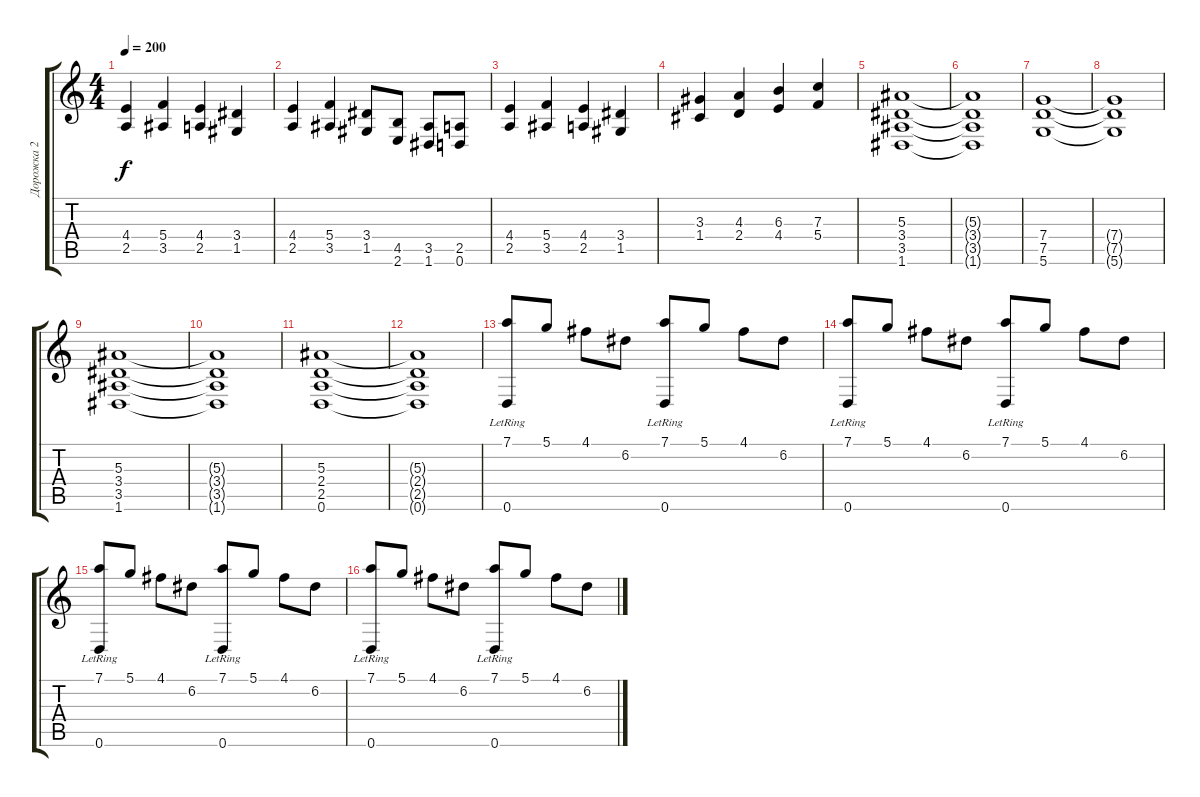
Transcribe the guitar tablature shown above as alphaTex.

\track ("Дорожка 2" "Дорожка 2") {instrument distortionguitar}
\staff {score tabs}
\tuning (D4 A3 F3 C3 G2 D2) {hide}
\ts (4 4)
\tempo 200
\clef g2
\ks c
(4.4 2.5).4{dy f} (5.4 3.5).4 (4.4 2.5).4 (3.4 1.5).4 |
(4.4 2.5).4 (5.4 3.5).4 (3.4 1.5).8 (4.5 2.6).8 (3.5 1.6).8 (2.5 0.6).8 |
(4.4 2.5).4 (5.4 3.5).4 (4.4 2.5).4 (3.4 1.5).4 |
(3.3 1.4).4 (4.3 2.4).4 (6.3 4.4).4 (7.3 5.4).4 |
(5.3 3.4 3.5 1.6).1 |
(5.3{t} 3.4{t} 3.5{t} 1.6{t}).1 |
(7.4 7.5 5.6).1 |
(7.4{t} 7.5{t} 5.6{t}).1 |
(5.3 3.4 3.5 1.6).1 |
(5.3{t} 3.4{t} 3.5{t} 1.6{t}).1 |
(5.3 2.4 2.5 0.6).1 |
(5.3{t} 2.4{t} 2.5{t} 0.6{t}).1 |
(7.1 0.6{lr}).8 5.1.8 4.1.8 6.2.8 (7.1 0.6{lr}).8 5.1.8 4.1.8 6.2.8 |
(7.1 0.6{lr}).8 5.1.8 4.1.8 6.2.8 (7.1 0.6{lr}).8 5.1.8 4.1.8 6.2.8 |
(7.1 0.6{lr}).8 5.1.8 4.1.8 6.2.8 (7.1 0.6{lr}).8 5.1.8 4.1.8 6.2.8 |
(7.1 0.6{lr}).8 5.1.8 4.1.8 6.2.8 (7.1 0.6{lr}).8 5.1.8 4.1.8 6.2.8
